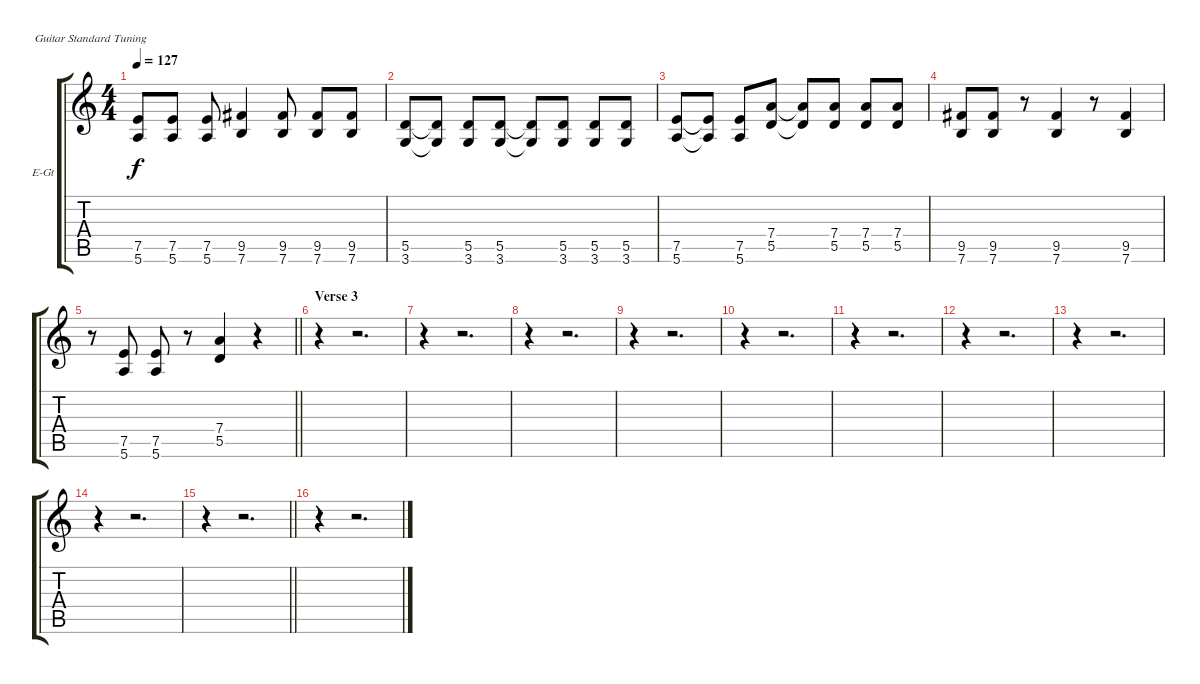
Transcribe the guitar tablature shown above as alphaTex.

\bracketExtendMode groupsimilarinstruments
\firstSystemTrackNameOrientation horizontal
\otherSystemsTrackNameOrientation horizontal
\track ("Track 4" "E-Gt") {instrument distortionguitar}
\staff {score tabs}
\tuning (E4 B3 G3 D3 A2 E2)
\ts (4 4)
\tempo 127
\clef g2
\ks c
(7.5 5.6).8{dy f} (7.5 5.6).8 (7.5 5.6).8 (9.5 7.6).4 (9.5 7.6).8 (9.5 7.6).8 (9.5 7.6).8 |
(5.5 3.6).8 (5.5{t} 3.6{t}).8 (5.5 3.6).8 (5.5 3.6).8 (5.5{t} 3.6{t}).8 (5.5 3.6).8 (5.5 3.6).8 (5.5 3.6).8 |
(7.5 5.6).8 (7.5{t} 5.6{t}).8 (7.5 5.6).8 (7.4 5.5).8 (7.4{t} 5.5{t}).8 (7.4 5.5).8 (7.4 5.5).8 (7.4 5.5).8 |
(9.5 7.6).8 (9.5 7.6).8 r.8 (9.5 7.6).4 r.8 (9.5 7.6).4 |
\barLineRight lightlight
r.8 (7.5 5.6).8 (7.5 5.6).8 r.8 (7.4 5.5).4 r.4 |
\section ("" "Verse 3")
r.4 r.2{d} |
r.4 r.2{d} |
r.4 r.2{d} |
r.4 r.2{d} |
r.4 r.2{d} |
r.4 r.2{d} |
r.4 r.2{d} |
r.4 r.2{d} |
r.4 r.2{d} |
\barLineRight lightlight
r.4 r.2{d} |
r.4 r.2{d}
